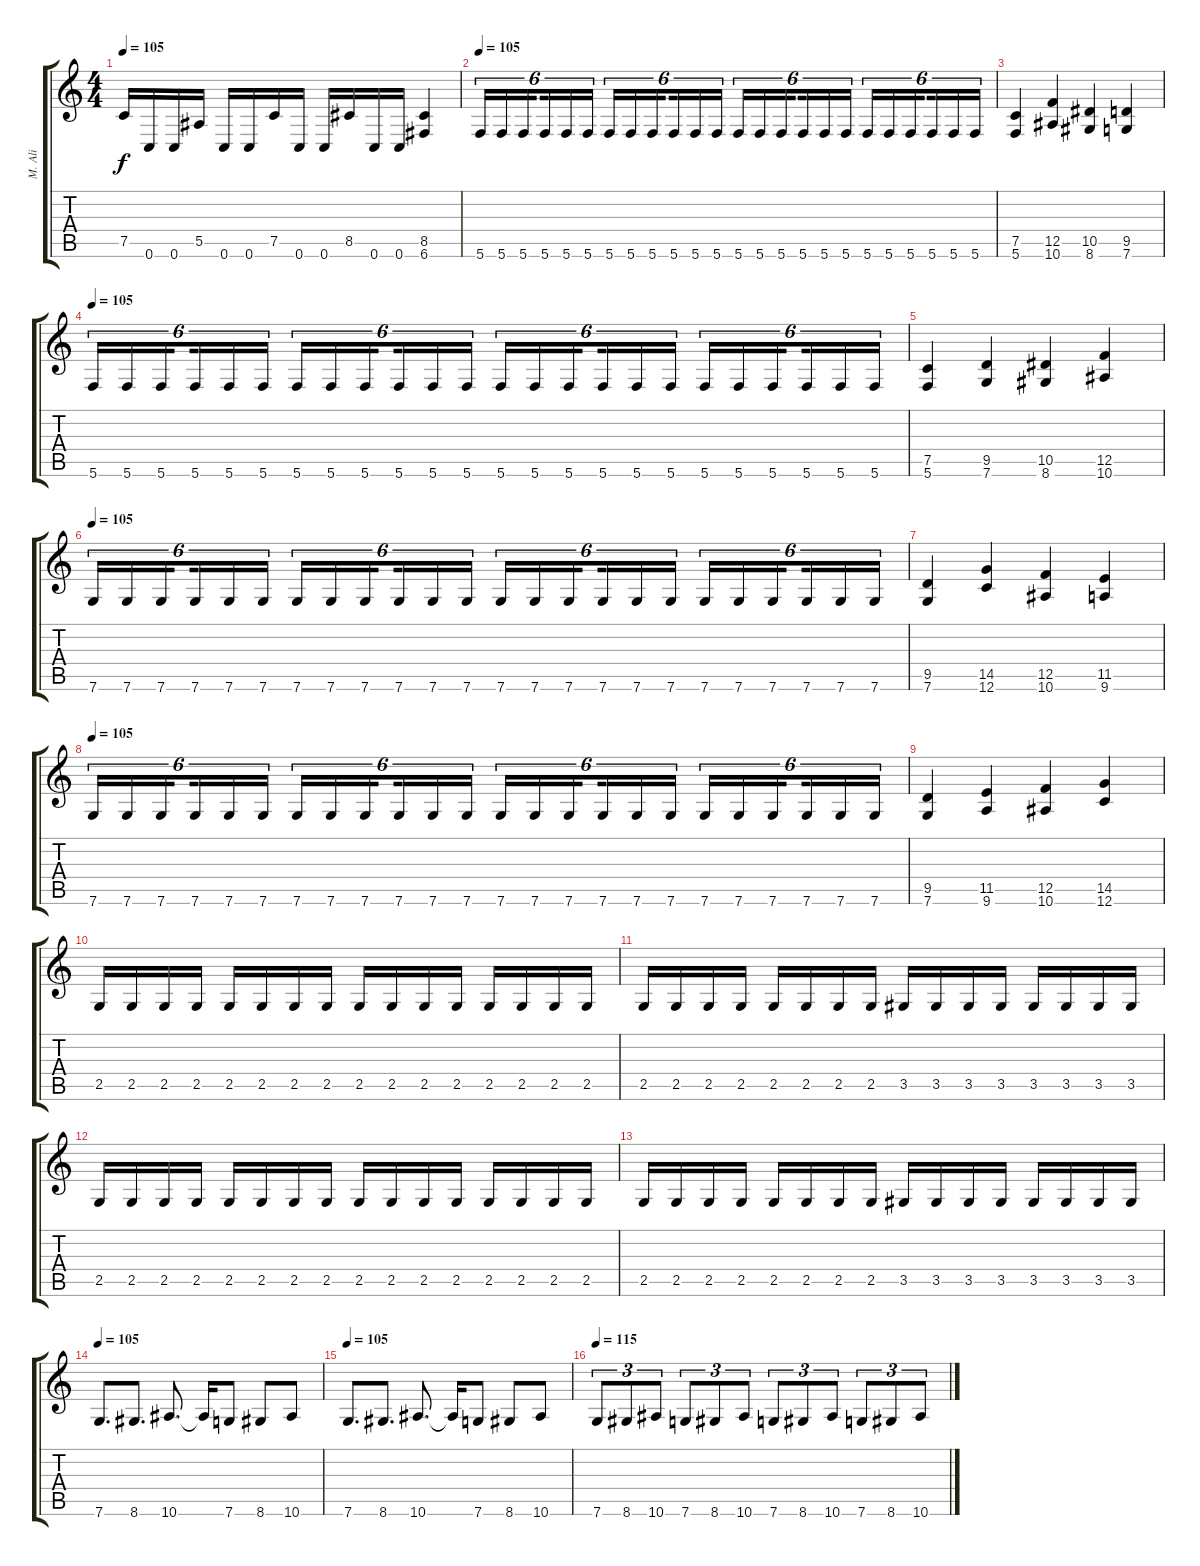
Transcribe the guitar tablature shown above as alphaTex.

\track ("M. Ali" "M. Ali") {instrument distortionguitar}
\staff {score tabs}
\tuning (C4 G3 Eb3 Bb2 F2 C2) {hide}
\ts (4 4)
\tempo 105
\clef g2
\ks c
7.5.16{dy f} 0.6.16 0.6.16 5.5.16 0.6.16 0.6.16 7.5.16 0.6.16 0.6.16 8.5.16 0.6.16 0.6.16 (8.5 6.6).4 |
\tempo 105
5.6.16{tu (6 4)} 5.6.16{tu (6 4)} 5.6.16{tu (6 4) beam splitsecondary} 5.6.16{tu (6 4)} 5.6.16{tu (6 4)} 5.6.16{tu (6 4)} 5.6.16{tu (6 4)} 5.6.16{tu (6 4)} 5.6.16{tu (6 4) beam splitsecondary} 5.6.16{tu (6 4)} 5.6.16{tu (6 4)} 5.6.16{tu (6 4)} 5.6.16{tu (6 4)} 5.6.16{tu (6 4)} 5.6.16{tu (6 4) beam splitsecondary} 5.6.16{tu (6 4)} 5.6.16{tu (6 4)} 5.6.16{tu (6 4)} 5.6.16{tu (6 4)} 5.6.16{tu (6 4)} 5.6.16{tu (6 4) beam splitsecondary} 5.6.16{tu (6 4)} 5.6.16{tu (6 4)} 5.6.16{tu (6 4)} |
(7.5 5.6).4 (12.5 10.6).4 (10.5 8.6).4 (9.5 7.6).4 |
\tempo 105
5.6.16{tu (6 4)} 5.6.16{tu (6 4)} 5.6.16{tu (6 4) beam splitsecondary} 5.6.16{tu (6 4)} 5.6.16{tu (6 4)} 5.6.16{tu (6 4)} 5.6.16{tu (6 4)} 5.6.16{tu (6 4)} 5.6.16{tu (6 4) beam splitsecondary} 5.6.16{tu (6 4)} 5.6.16{tu (6 4)} 5.6.16{tu (6 4)} 5.6.16{tu (6 4)} 5.6.16{tu (6 4)} 5.6.16{tu (6 4) beam splitsecondary} 5.6.16{tu (6 4)} 5.6.16{tu (6 4)} 5.6.16{tu (6 4)} 5.6.16{tu (6 4)} 5.6.16{tu (6 4)} 5.6.16{tu (6 4) beam splitsecondary} 5.6.16{tu (6 4)} 5.6.16{tu (6 4)} 5.6.16{tu (6 4)} |
(7.5 5.6).4 (9.5 7.6).4 (10.5 8.6).4 (12.5 10.6).4 |
\tempo 105
7.6.16{tu (6 4)} 7.6.16{tu (6 4)} 7.6.16{tu (6 4) beam splitsecondary} 7.6.16{tu (6 4)} 7.6.16{tu (6 4)} 7.6.16{tu (6 4)} 7.6.16{tu (6 4)} 7.6.16{tu (6 4)} 7.6.16{tu (6 4) beam splitsecondary} 7.6.16{tu (6 4)} 7.6.16{tu (6 4)} 7.6.16{tu (6 4)} 7.6.16{tu (6 4)} 7.6.16{tu (6 4)} 7.6.16{tu (6 4) beam splitsecondary} 7.6.16{tu (6 4)} 7.6.16{tu (6 4)} 7.6.16{tu (6 4)} 7.6.16{tu (6 4)} 7.6.16{tu (6 4)} 7.6.16{tu (6 4) beam splitsecondary} 7.6.16{tu (6 4)} 7.6.16{tu (6 4)} 7.6.16{tu (6 4)} |
(9.5 7.6).4 (14.5 12.6).4 (12.5 10.6).4 (11.5 9.6).4 |
\tempo 105
7.6.16{tu (6 4)} 7.6.16{tu (6 4)} 7.6.16{tu (6 4) beam splitsecondary} 7.6.16{tu (6 4)} 7.6.16{tu (6 4)} 7.6.16{tu (6 4)} 7.6.16{tu (6 4)} 7.6.16{tu (6 4)} 7.6.16{tu (6 4) beam splitsecondary} 7.6.16{tu (6 4)} 7.6.16{tu (6 4)} 7.6.16{tu (6 4)} 7.6.16{tu (6 4)} 7.6.16{tu (6 4)} 7.6.16{tu (6 4) beam splitsecondary} 7.6.16{tu (6 4)} 7.6.16{tu (6 4)} 7.6.16{tu (6 4)} 7.6.16{tu (6 4)} 7.6.16{tu (6 4)} 7.6.16{tu (6 4) beam splitsecondary} 7.6.16{tu (6 4)} 7.6.16{tu (6 4)} 7.6.16{tu (6 4)} |
(9.5 7.6).4 (11.5 9.6).4 (12.5 10.6).4 (14.5 12.6).4 |
2.5.16 2.5.16 2.5.16 2.5.16 2.5.16 2.5.16 2.5.16 2.5.16 2.5.16 2.5.16 2.5.16 2.5.16 2.5.16 2.5.16 2.5.16 2.5.16 |
2.5.16 2.5.16 2.5.16 2.5.16 2.5.16 2.5.16 2.5.16 2.5.16 3.5.16 3.5.16 3.5.16 3.5.16 3.5.16 3.5.16 3.5.16 3.5.16 |
2.5.16 2.5.16 2.5.16 2.5.16 2.5.16 2.5.16 2.5.16 2.5.16 2.5.16 2.5.16 2.5.16 2.5.16 2.5.16 2.5.16 2.5.16 2.5.16 |
2.5.16 2.5.16 2.5.16 2.5.16 2.5.16 2.5.16 2.5.16 2.5.16 3.5.16 3.5.16 3.5.16 3.5.16 3.5.16 3.5.16 3.5.16 3.5.16 |
\tempo 105
7.6.8{d} 8.6.8{d} 10.6.8{d} 10.6{t}.16 7.6.8 8.6.8 10.6.8 |
\tempo 105
7.6.8{d} 8.6.8{d} 10.6.8{d} 10.6{t}.16 7.6.8 8.6.8 10.6.8 |
\tempo 115
7.6.8{tu (3 2)} 8.6.8{tu (3 2)} 10.6.8{tu (3 2)} 7.6.8{tu (3 2)} 8.6.8{tu (3 2)} 10.6.8{tu (3 2)} 7.6.8{tu (3 2)} 8.6.8{tu (3 2)} 10.6.8{tu (3 2)} 7.6.8{tu (3 2)} 8.6.8{tu (3 2)} 10.6.8{tu (3 2)}
